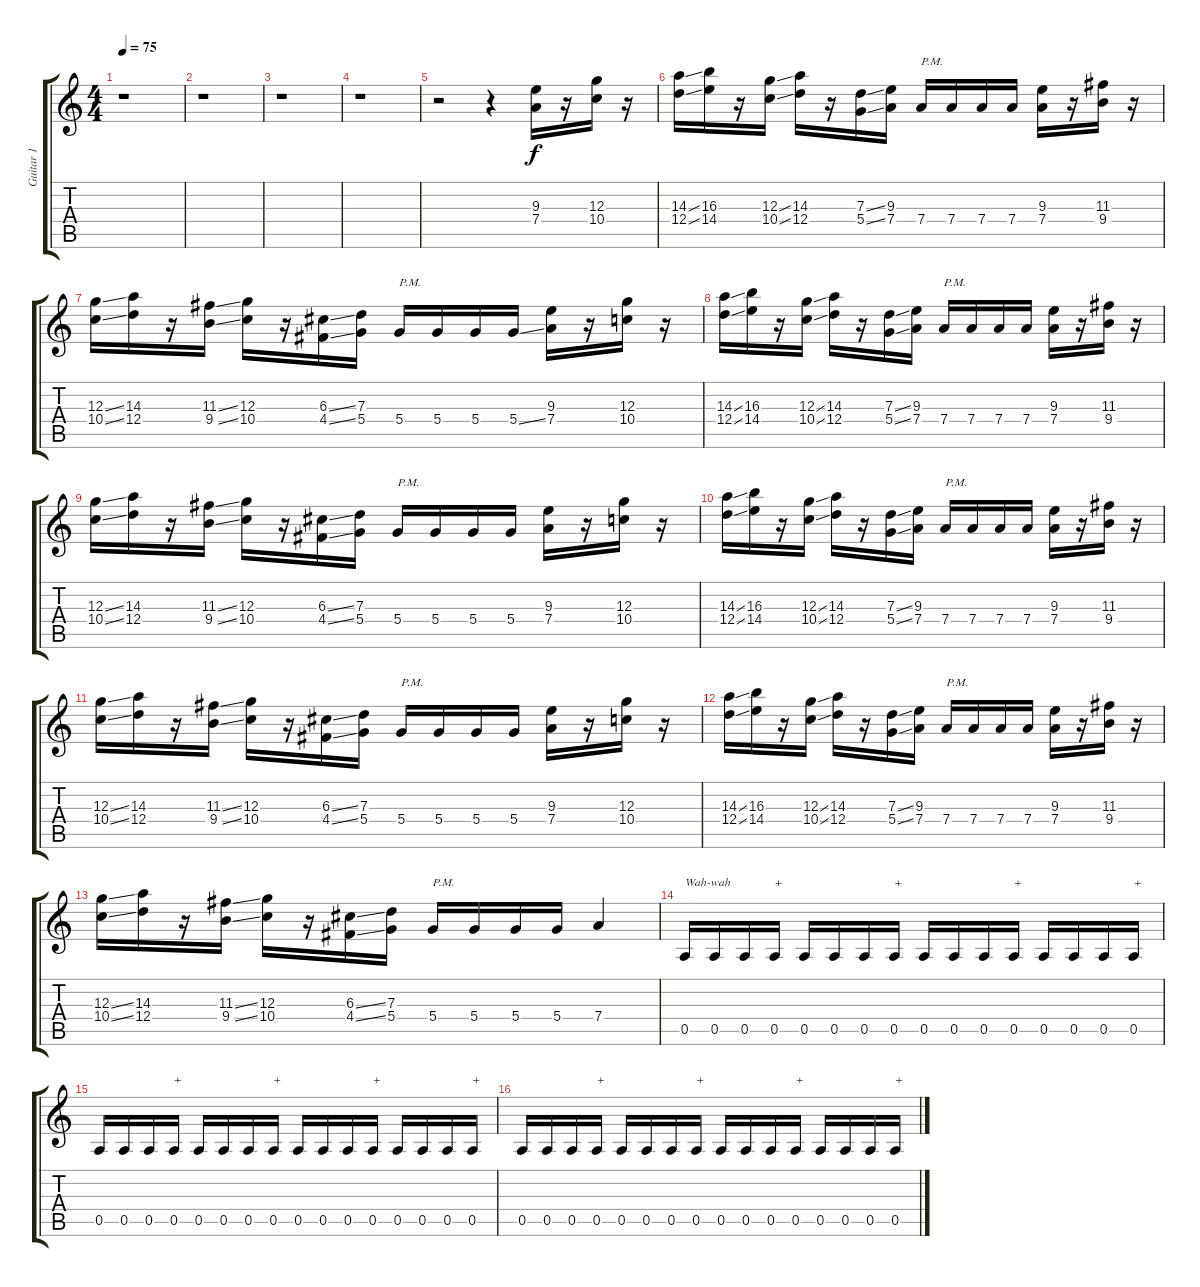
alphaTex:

\track ("Guitar 1" "Guitar 1") {instrument distortionguitar}
\staff {score tabs}
\tuning (E4 B3 G3 D3 A2 E2) {hide}
\ts (4 4)
\tempo 75
\clef g2
\ks c
r.1{dy f instrument distortionguitar} |
r.1 |
r.1 |
r.1 |
r.2 r.4 (9.3 7.4).16 r.16 (12.3 10.4).16 r.16 |
(14.3{ss} 12.4{ss}).16 (16.3 14.4).16 r.16 (12.3{ss} 10.4{ss}).16 (14.3 12.4).16 r.16 (7.3{ss} 5.4{ss}).16 (9.3 7.4).16 7.4.16{txt "P.M."} 7.4.16 7.4.16 7.4.16 (9.3 7.4).16 r.16 (11.3 9.4).16 r.16 |
(12.3{ss} 10.4{ss}).16 (14.3 12.4).16 r.16 (11.3{ss} 9.4{ss}).16 (12.3 10.4).16 r.16 (6.3{ss} 4.4{ss}).16 (7.3 5.4).16 5.4.16{txt "P.M."} 5.4.16 5.4.16 5.4{ss}.16 (9.3 7.4).16 r.16 (12.3 10.4).16 r.16 |
(14.3{ss} 12.4{ss}).16 (16.3 14.4).16 r.16 (12.3{ss} 10.4{ss}).16 (14.3 12.4).16 r.16 (7.3{ss} 5.4{ss}).16 (9.3 7.4).16 7.4.16{txt "P.M."} 7.4.16 7.4.16 7.4.16 (9.3 7.4).16 r.16 (11.3 9.4).16 r.16 |
(12.3{ss} 10.4{ss}).16 (14.3 12.4).16 r.16 (11.3{ss} 9.4{ss}).16 (12.3 10.4).16 r.16 (6.3{ss} 4.4{ss}).16 (7.3 5.4).16 5.4.16{txt "P.M."} 5.4.16 5.4.16 5.4.16 (9.3 7.4).16 r.16 (12.3 10.4).16 r.16 |
(14.3{ss} 12.4{ss}).16 (16.3 14.4).16 r.16 (12.3{ss} 10.4{ss}).16 (14.3 12.4).16 r.16 (7.3{ss} 5.4{ss}).16 (9.3 7.4).16 7.4.16{txt "P.M."} 7.4.16 7.4.16 7.4.16 (9.3 7.4).16 r.16 (11.3 9.4).16 r.16 |
(12.3{ss} 10.4{ss}).16 (14.3 12.4).16 r.16 (11.3{ss} 9.4{ss}).16 (12.3 10.4).16 r.16 (6.3{ss} 4.4{ss}).16 (7.3 5.4).16 5.4.16{txt "P.M."} 5.4.16 5.4.16 5.4.16 (9.3 7.4).16 r.16 (12.3 10.4).16 r.16 |
(14.3{ss} 12.4{ss}).16 (16.3 14.4).16 r.16 (12.3{ss} 10.4{ss}).16 (14.3 12.4).16 r.16 (7.3{ss} 5.4{ss}).16 (9.3 7.4).16 7.4.16{txt "P.M."} 7.4.16 7.4.16 7.4.16 (9.3 7.4).16 r.16 (11.3 9.4).16 r.16 |
(12.3{ss} 10.4{ss}).16 (14.3 12.4).16 r.16 (11.3{ss} 9.4{ss}).16 (12.3 10.4).16 r.16 (6.3{ss} 4.4{ss}).16 (7.3 5.4).16 5.4.16{txt "P.M."} 5.4.16 5.4.16 5.4.16 7.4.4 |
0.5.16{txt "Wah-wah"} 0.5.16 0.5.16 0.5.16{txt "+"} 0.5.16 0.5.16 0.5.16 0.5.16{txt "+"} 0.5.16 0.5.16 0.5.16 0.5.16{txt "+"} 0.5.16 0.5.16 0.5.16 0.5.16{txt "+"} |
0.5.16 0.5.16 0.5.16 0.5.16{txt "+"} 0.5.16 0.5.16 0.5.16 0.5.16{txt "+"} 0.5.16 0.5.16 0.5.16 0.5.16{txt "+"} 0.5.16 0.5.16 0.5.16 0.5.16{txt "+"} |
0.5.16 0.5.16 0.5.16 0.5.16{txt "+"} 0.5.16 0.5.16 0.5.16 0.5.16{txt "+"} 0.5.16 0.5.16 0.5.16 0.5.16{txt "+"} 0.5.16 0.5.16 0.5.16 0.5.16{txt "+"}
